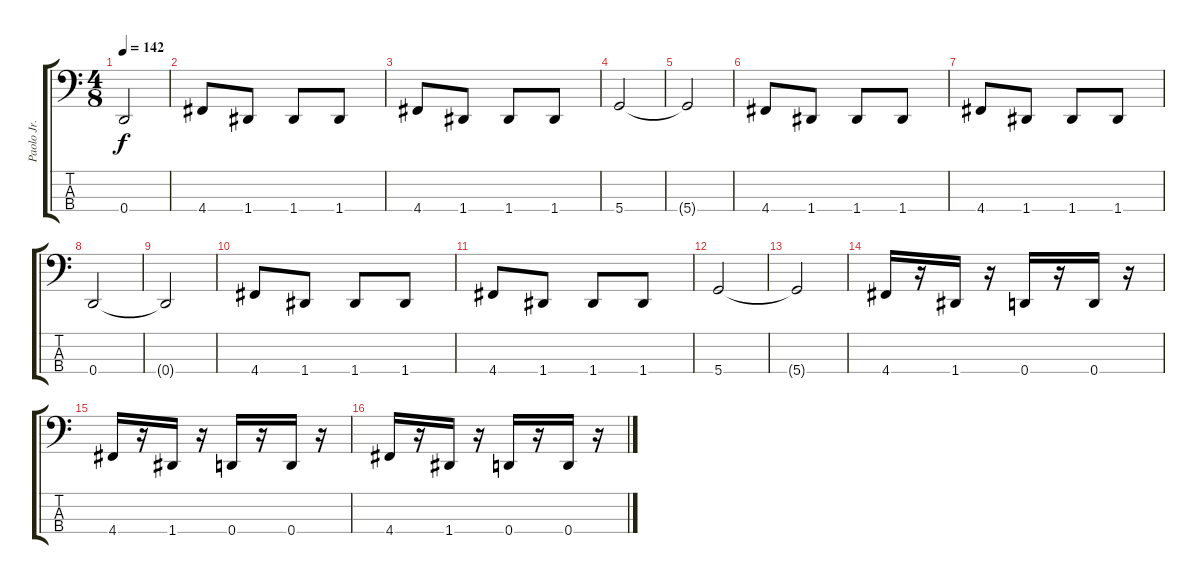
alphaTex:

\track ("Paolo Jr." "Paolo Jr.") {instrument electricbasspick}
\staff {score tabs}
\tuning (G2 D2 A1 D1) {hide}
\ts (4 8)
\tempo 142
\clef f4
\ks c
0.4{t}.2{dy f} |
4.4.8 1.4.8 1.4.8 1.4.8 |
4.4.8 1.4.8 1.4.8 1.4.8 |
5.4.2 |
5.4{t}.2 |
4.4.8 1.4.8 1.4.8 1.4.8 |
4.4.8 1.4.8 1.4.8 1.4.8 |
0.4.2 |
0.4{t}.2 |
4.4.8 1.4.8 1.4.8 1.4.8 |
4.4.8 1.4.8 1.4.8 1.4.8 |
5.4.2 |
5.4{t}.2 |
4.4.16 r.16 1.4.16 r.16 0.4.16 r.16 0.4.16 r.16 |
4.4.16 r.16 1.4.16 r.16 0.4.16 r.16 0.4.16 r.16 |
4.4.16 r.16 1.4.16 r.16 0.4.16 r.16 0.4.16 r.16
